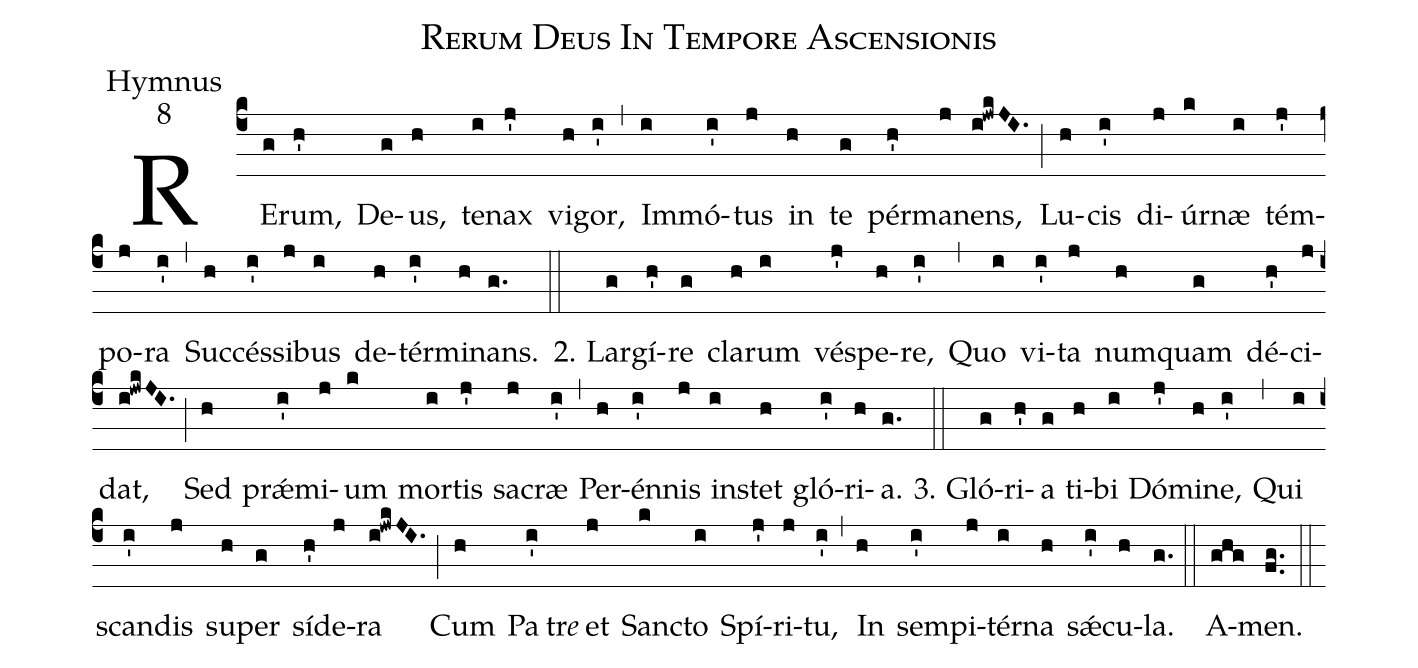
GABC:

name:Rerum Deus In Tempore Ascensionis;
office-part:Hymnus;
mode:8;
%%
(c4)RE(g)rum,(h') De(g)us,(h) te(i)nax(j') vi(h)gor,(i') (,)
Im(i)mó(i')tus(j) in(h) te(g) pér(h')ma(j)nens,(i!jwk/JI.) (;)
Lu(h)cis(i') di(j)úr(k)næ(i) tém(j')po(j)ra(i') (,)
Suc(h)cés(i')si(j)bus(i) de(h)tér(i')mi(h)nans.(g.) (::)

2. Lar(g)gí(h')re(g) cla(h)rum(i) vés(j')pe(h)re,(i') (,)
Quo(i) vi(i')ta(j) num(h)quam(g) dé(h')ci(j)dat,(i!jwk/JI.) (;)
Sed(h) prǽ(i')mi(j)um(k) mor(i)tis(j') sa(j)cræ(i') (,)
Per(h)én(i')nis(j) in(i)stet(h) gló(i')ri(h)a.(g.) (::)

3. Gló(g)ri(h')a(g) ti(h)bi(i) Dó(j')mi(h)ne,(i') (,)
Qui(i) scan(i')dis(j) su(h)per(g) sí(h')de(j)ra(i!jwk/JI.) (;)
Cum(h) Pa(i')tr<i>e</i>() et(j) Sanc(k)to(i) Spí(j')ri(j)tu,(i') (,)
In(h) sem(i')pi(j)tér(i)na(h) sǽ(i')cu(h)la.(g.) (::)
A(ghg)men.(fg..) (::)
